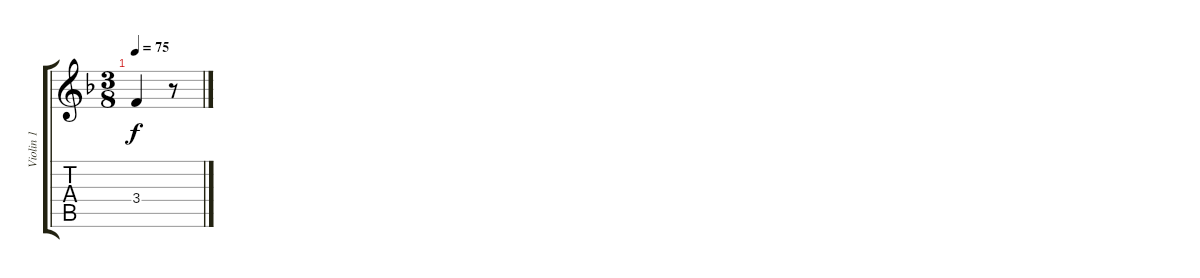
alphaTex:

\track ("Violin 1" "Violin 1") {instrument acousticguitarsteel}
\staff {score tabs}
\tuning (E4 B3 G3 D3 A2 E2) {hide}
\ts (3 8)
\tempo 75
\clef g2
\ks f
3.4.4{dy f} r.8
